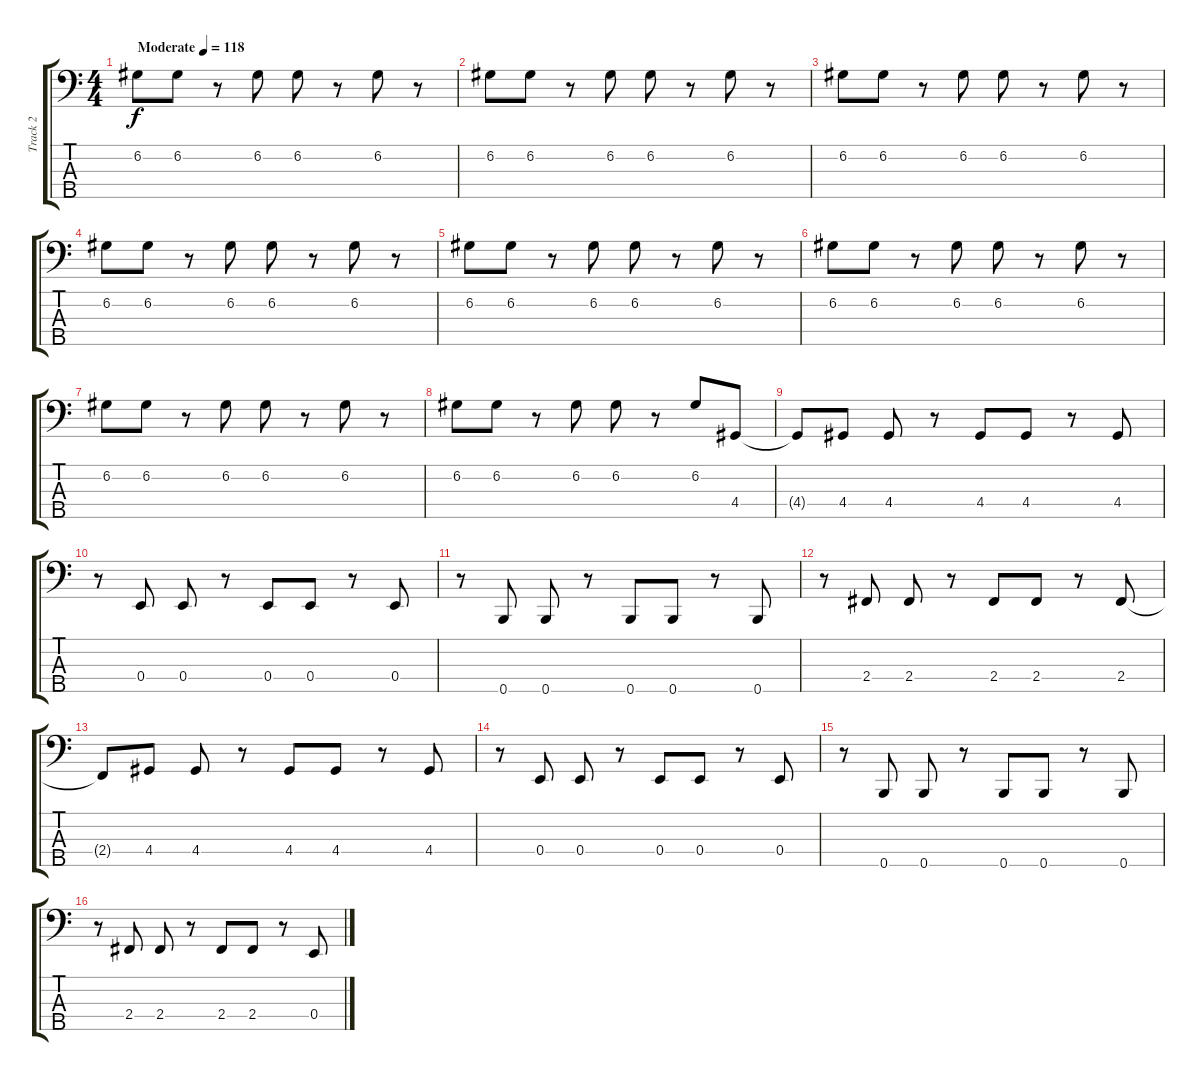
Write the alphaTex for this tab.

\track ("Track 2" "Track 2") {instrument electricbassfinger}
\staff {score tabs}
\tuning (G2 D2 A1 E1 B0) {hide}
\ts (4 4)
\tempo (118 "Moderate")
\clef f4
\ks c
6.2.8{dy f instrument electricbassfinger} 6.2.8 r.8 6.2.8 6.2.8 r.8 6.2.8 r.8 |
6.2.8 6.2.8 r.8 6.2.8 6.2.8 r.8 6.2.8 r.8 |
6.2.8 6.2.8 r.8 6.2.8 6.2.8 r.8 6.2.8 r.8 |
6.2.8 6.2.8 r.8 6.2.8 6.2.8 r.8 6.2.8 r.8 |
6.2.8 6.2.8 r.8 6.2.8 6.2.8 r.8 6.2.8 r.8 |
6.2.8 6.2.8 r.8 6.2.8 6.2.8 r.8 6.2.8 r.8 |
6.2.8 6.2.8 r.8 6.2.8 6.2.8 r.8 6.2.8 r.8 |
6.2.8 6.2.8 r.8 6.2.8 6.2.8 r.8 6.2.8 4.4.8 |
4.4{t}.8 4.4.8 4.4.8 r.8 4.4.8 4.4.8 r.8 4.4.8 |
r.8 0.4.8 0.4.8 r.8 0.4.8 0.4.8 r.8 0.4.8 |
r.8 0.5.8 0.5.8 r.8 0.5.8 0.5.8 r.8 0.5.8 |
r.8 2.4.8 2.4.8 r.8 2.4.8 2.4.8 r.8 2.4.8 |
2.4{t}.8 4.4.8 4.4.8 r.8 4.4.8 4.4.8 r.8 4.4.8 |
r.8 0.4.8 0.4.8 r.8 0.4.8 0.4.8 r.8 0.4.8 |
r.8 0.5.8 0.5.8 r.8 0.5.8 0.5.8 r.8 0.5.8 |
r.8 2.4.8 2.4.8 r.8 2.4.8 2.4.8 r.8 0.4.8
